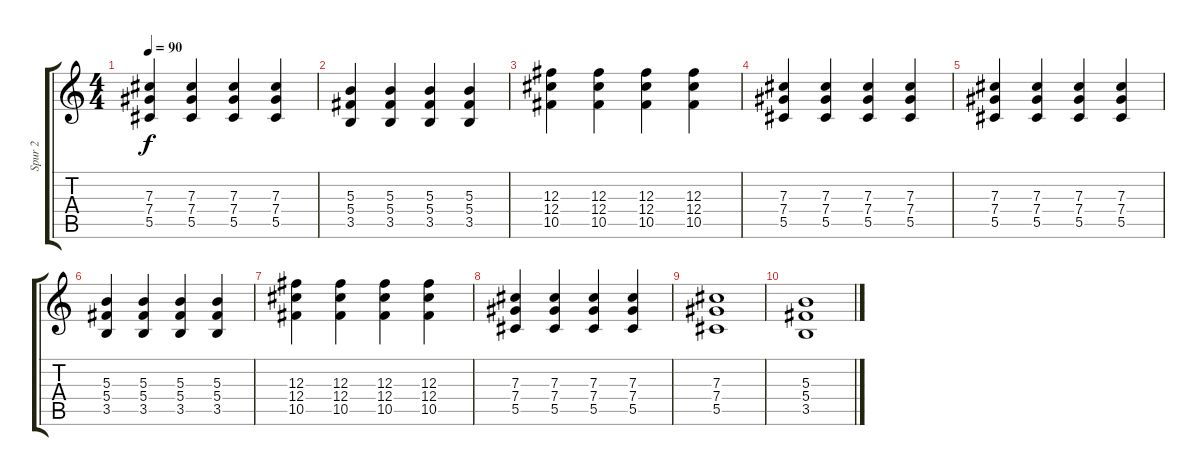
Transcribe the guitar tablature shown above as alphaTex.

\track ("Spur 2" "Spur 2") {instrument distortionguitar}
\staff {score tabs}
\tuning (Eb4 Bb3 Gb3 Db3 Ab2 Db2) {hide}
\ts (4 4)
\tempo 90
\clef g2
\ks c
(7.3 7.4 5.5).4{dy f} (7.3 7.4 5.5).4 (7.3 7.4 5.5).4 (7.3 7.4 5.5).4 |
(5.3 5.4 3.5).4 (5.3 5.4 3.5).4 (5.3 5.4 3.5).4 (5.3 5.4 3.5).4 |
(12.3 12.4 10.5).4 (12.3 12.4 10.5).4 (12.3 12.4 10.5).4 (12.3 12.4 10.5).4 |
(7.3 7.4 5.5).4 (7.3 7.4 5.5).4 (7.3 7.4 5.5).4 (7.3 7.4 5.5).4 |
(7.3 7.4 5.5).4 (7.3 7.4 5.5).4 (7.3 7.4 5.5).4 (7.3 7.4 5.5).4 |
(5.3 5.4 3.5).4 (5.3 5.4 3.5).4 (5.3 5.4 3.5).4 (5.3 5.4 3.5).4 |
(12.3 12.4 10.5).4 (12.3 12.4 10.5).4 (12.3 12.4 10.5).4 (12.3 12.4 10.5).4 |
(7.3 7.4 5.5).4 (7.3 7.4 5.5).4 (7.3 7.4 5.5).4 (7.3 7.4 5.5).4 |
(7.3 7.4 5.5).1 |
(5.3 5.4 3.5).1
